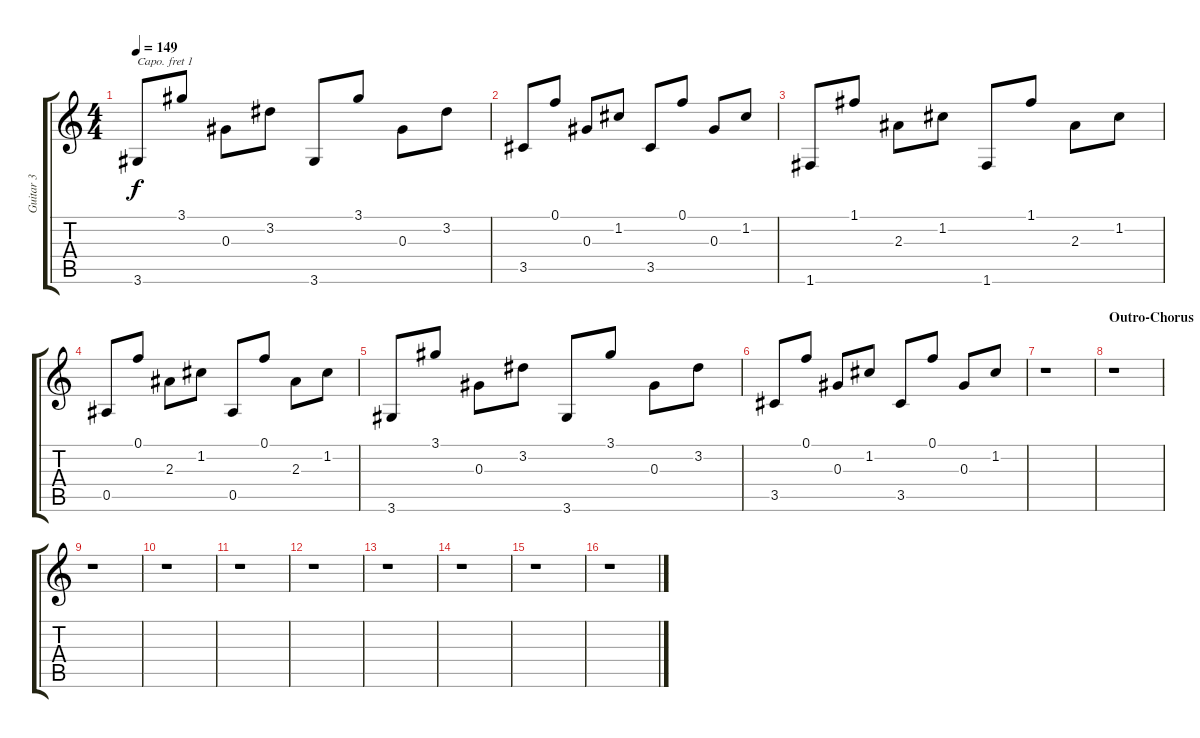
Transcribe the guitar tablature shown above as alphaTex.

\track ("Guitar 3" "Guitar 3") {instrument acousticguitarsteel}
\staff {score tabs}
\capo 1
\tuning (E4 B3 G3 D3 A2 E2) {hide}
\ts (4 4)
\tempo 149
\clef g2
\ks c
3.6.8{dy f} 3.1.8 0.3.8 3.2.8 3.6.8 3.1.8 0.3.8 3.2.8 |
3.5.8 0.1.8 0.3.8 1.2.8 3.5.8 0.1.8 0.3.8 1.2.8 |
1.6.8 1.1.8 2.3.8 1.2.8 1.6.8 1.1.8 2.3.8 1.2.8 |
0.5.8 0.1.8 2.3.8 1.2.8 0.5.8 0.1.8 2.3.8 1.2.8 |
3.6.8 3.1.8 0.3.8 3.2.8 3.6.8 3.1.8 0.3.8 3.2.8 |
3.5.8 0.1.8 0.3.8 1.2.8 3.5.8 0.1.8 0.3.8 1.2.8 |
r.1 |
\section ("" "Outro-Chorus")
r.1 |
r.1 |
r.1 |
r.1 |
r.1 |
r.1 |
r.1 |
r.1 |
r.1
